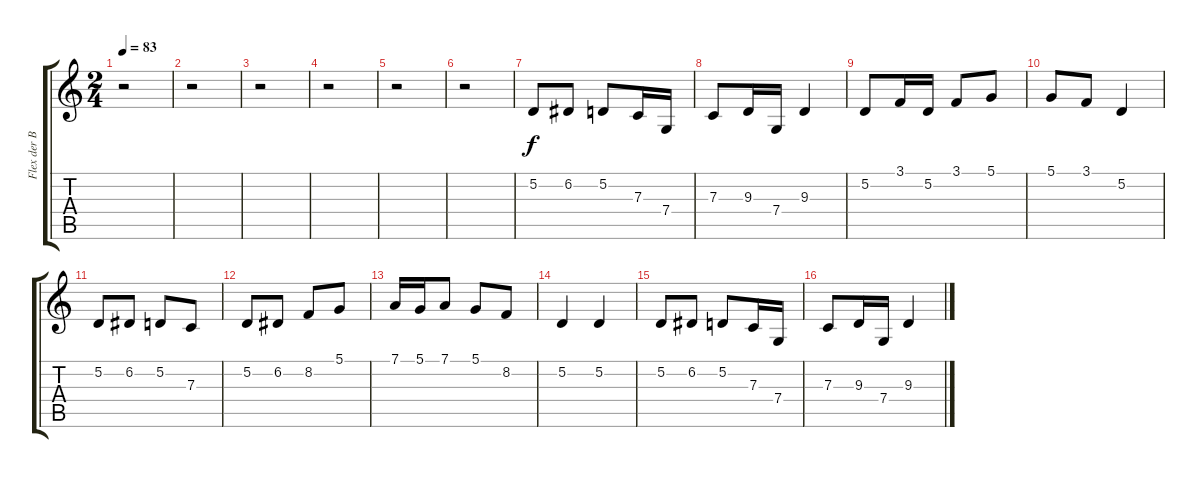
\track ("Flex der Biegsame" "Flex der B") {instrument cello}
\staff {score tabs}
\tuning (D4 A3 F3 C3 G2 D2) {hide}
\ts (2 4)
\tempo 83
\clef g2
\ks c
r.2{dy f} |
r.2 |
r.2 |
r.2 |
r.2 |
r.2 |
5.2.8 6.2.8 5.2.8 7.3.16 7.4.16 |
7.3.8 9.3.16 7.4.16 9.3.4 |
5.2.8 3.1.16 5.2.16 3.1.8 5.1.8 |
5.1.8 3.1.8 5.2.4 |
5.2.8 6.2.8 5.2.8 7.3.8 |
5.2.8 6.2.8 8.2.8 5.1.8 |
7.1.16 5.1.16 7.1.8 5.1.8 8.2.8 |
5.2.4 5.2.4 |
5.2.8 6.2.8 5.2.8 7.3.16 7.4.16 |
7.3.8 9.3.16 7.4.16 9.3.4
